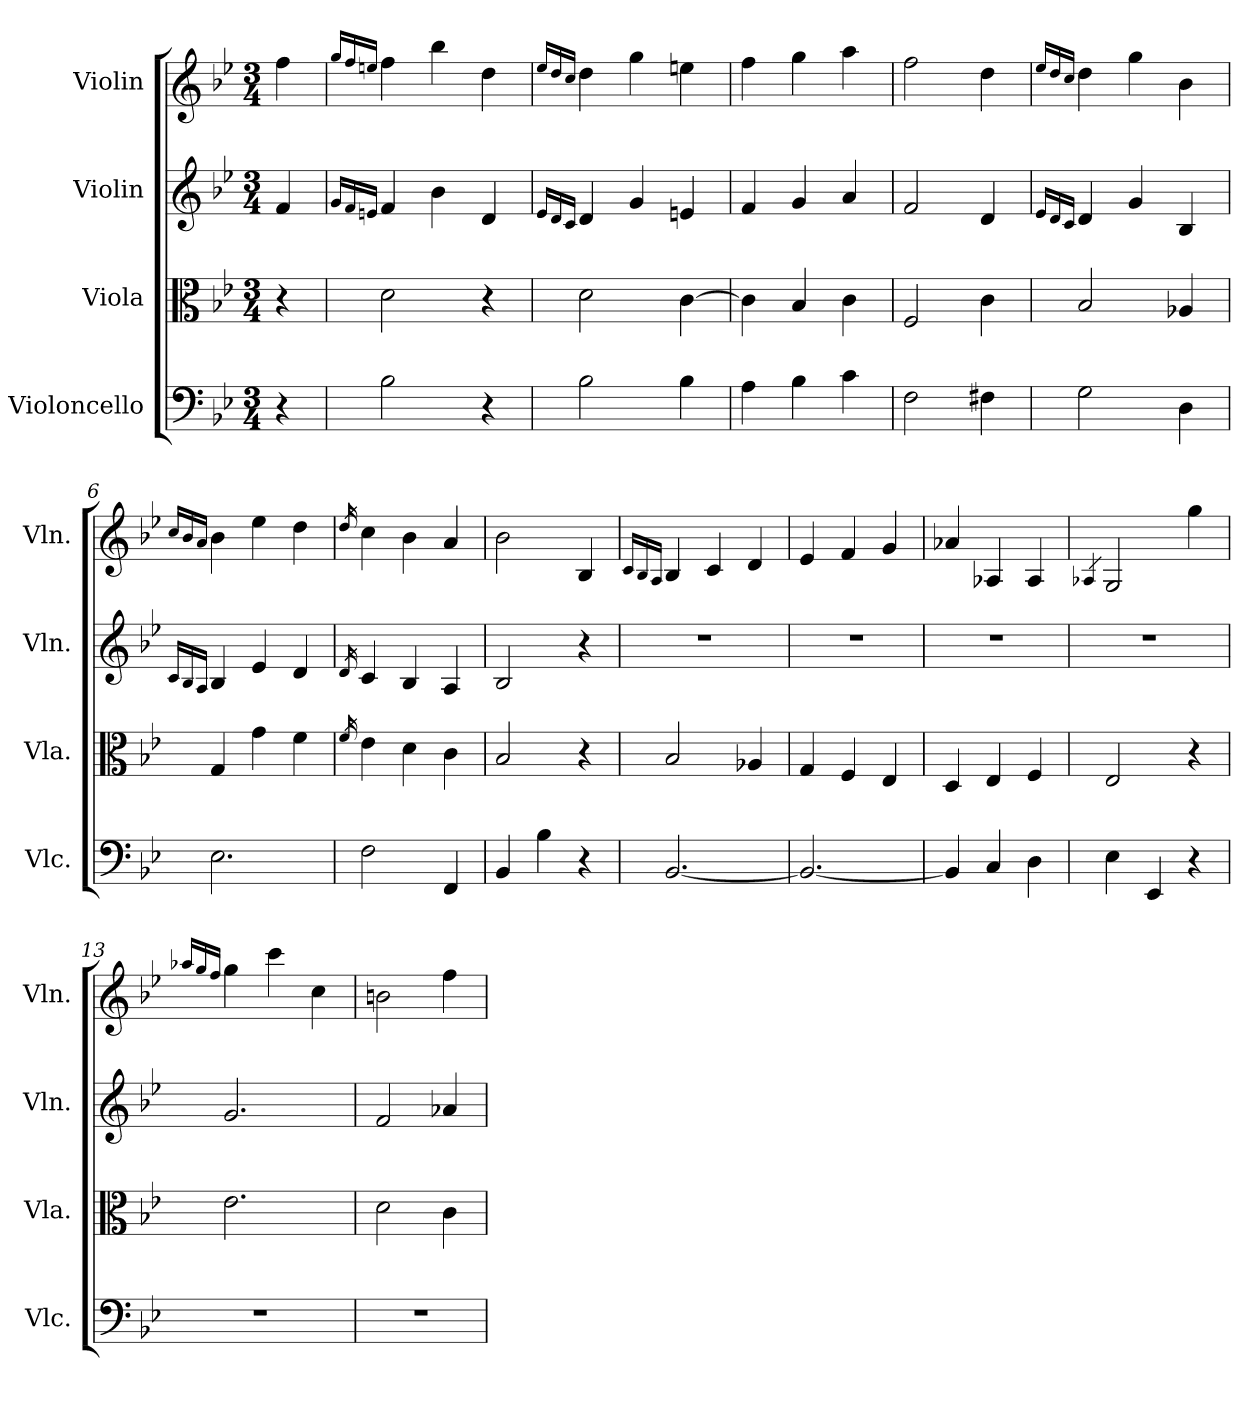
**kern	**kern	**kern	**kern
*part4	*part3	*part2	*part1
*staff4	*staff3	*staff2	*staff1
*I"Violoncello	*I"Viola	*I"Violin	*I"Violin
*I'Vlc.	*I'Vla.	*I'Vln.	*I'Vln.
*clefF4	*clefC3	*clefG2	*clefG2
*k[b-e-]	*k[b-e-]	*k[b-e-]	*k[b-e-]
*B-:	*B-:	*B-:	*B-:
*M3/4	*M3/4	*M3/4	*M3/4
=	=	=	=
4r	4r	4f/	4ff\
=1	=1	=1	=1
.	.	16qg/LL	16qgg/LL
.	.	16qf/	16qff/
.	.	16qen/JJ	16qeen/JJ
2B-\	2d\	4f/	4ff\
.	.	4b-\	4bb-\
4r	4r	4d/	4dd\
=2	=2	=2	=2
.	.	16qe-/LL	16qee-/LL
.	.	16qd/	16qdd/
.	.	16qc/JJ	16qcc/JJ
2B-\	2d\	4d/	4dd\
.	.	4g/	4gg\
4B-\	[4c\	4en/	4een\
=3	=3	=3	=3
4A\	4c\]	4f/	4ff\
4B-\	4B-/	4g/	4gg\
4c\	4c\	4a/	4aa\
=4	=4	=4	=4
2F\	2F/	2f/	2ff\
4F#X\	4c\	4d/	4dd\
=5	=5	=5	=5
.	.	16qe-/LL	16qee-/LL
.	.	16qd/	16qdd/
.	.	16qc/JJ	16qcc/JJ
2G\	2B-/	4d/	4dd\
.	.	4g/	4gg\
4D\	4A-X/	4B-/	4b-\
=6	=6	=6	=6
.	.	16qc/LL	16qcc/LL
.	.	16qB-/	16qb-/
.	.	16qA/JJ	16qa/JJ
2.E-\	4G/	4B-/	4b-\
.	4g\	4e-/	4ee-\
.	4f\	4d/	4dd\
=7	=7	=7	=7
.	16qf/	16qd/	16qdd/
2F\	4e-\	4c/	4cc\
.	4d\	4B-/	4b-\
4FF/	4c\	4A/	4a/
=8	=8	=8	=8
4BB-/	2B-/	2B-/	2b-\
4B-\	.	.	.
4r	4r	4r	4B-/
=9	=9	=9	=9
.	.	.	16qc/LL
.	.	.	16qB-/
.	.	.	16qA/JJ
[2.BB-/	2B-/	2.r	4B-/
.	.	.	4c/
.	4A-X/	.	4d/
=10	=10	=10	=10
2.BB-/_	4G/	2.r	4e-/
.	4F/	.	4f/
.	4E-/	.	4g/
=11	=11	=11	=11
4BB-/]	4D/	2.r	4a-X/
4C/	4E-/	.	4A-X/
4D\	4F/	.	4A-/
=12	=12	=12	=12
.	.	.	4qA-X/
4E-\	2E-/	2.r	2G/
4EE-/	.	.	.
4r	4r	.	4gg\
=13	=13	=13	=13
.	.	.	16qaa-X/LL
.	.	.	16qgg/
.	.	.	16qff/JJ
2.r	2.e-\	2.g/	4gg\
.	.	.	4ccc\
.	.	.	4cc\
=14	=14	=14	=14
2.r	2d\	2f/	2bn\
.	4c\	4a-X/	4ff\
=	=	=	=
*-	*-	*-	*-
